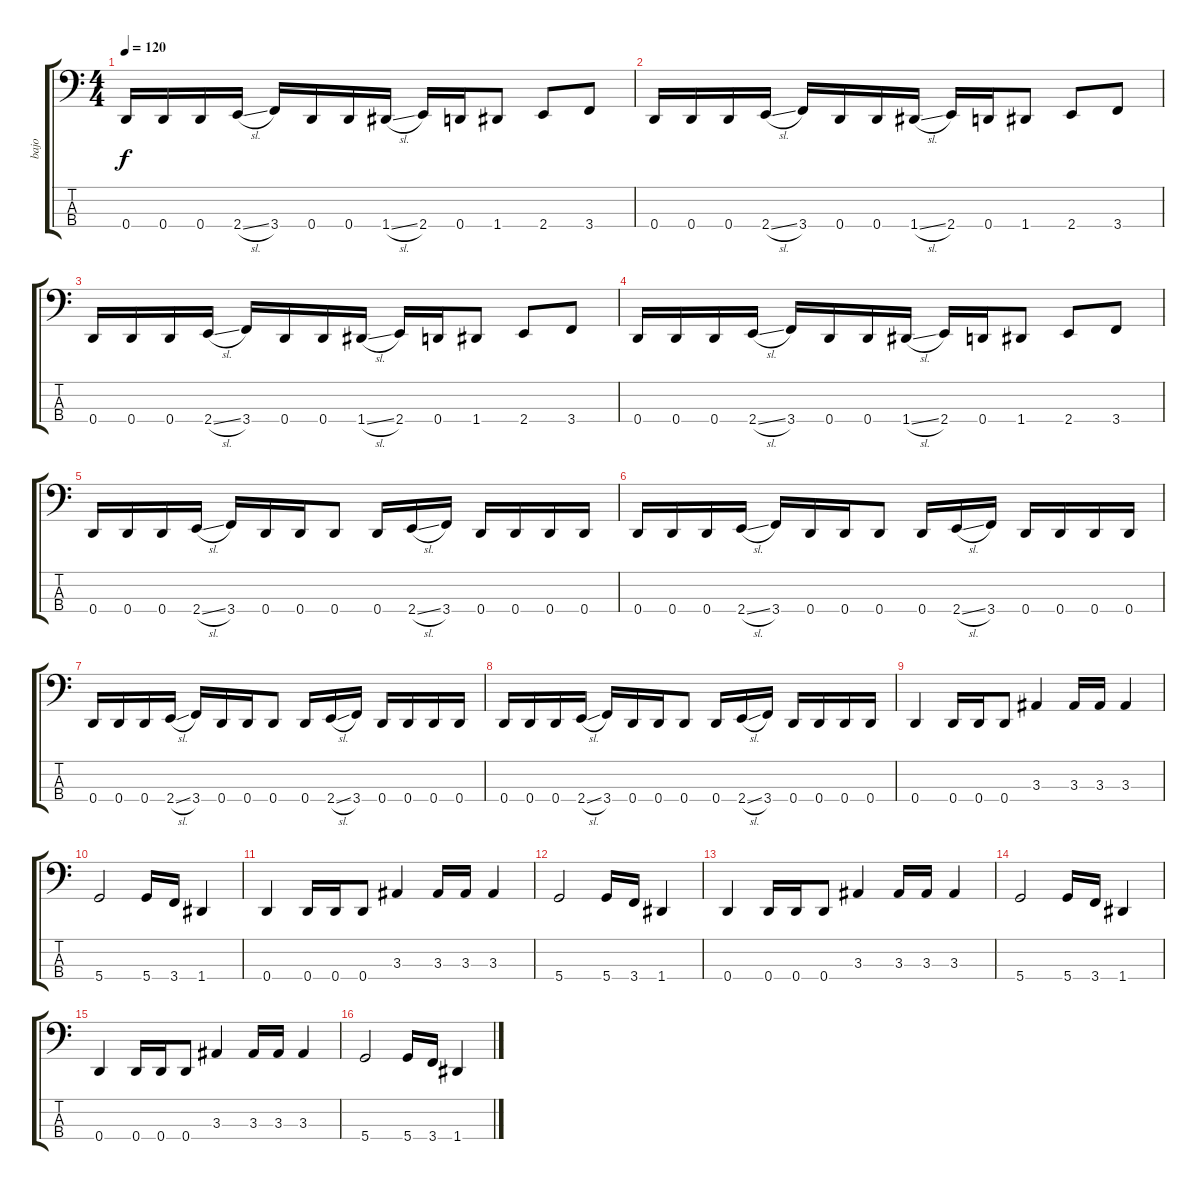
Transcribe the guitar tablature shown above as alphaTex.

\track ("bajo" "bajo") {instrument electricbasspick}
\staff {score tabs}
\tuning (F2 C2 G1 D1) {hide}
\ts (4 4)
\tempo 120
\clef f4
\ks c
0.4.16{dy f} 0.4.16 0.4.16 2.4{sl}.16 3.4.16 0.4.16 0.4.16 1.4{sl}.16 2.4.16 0.4.16 1.4.8 2.4.8 3.4.8 |
0.4.16 0.4.16 0.4.16 2.4{sl}.16 3.4.16 0.4.16 0.4.16 1.4{sl}.16 2.4.16 0.4.16 1.4.8 2.4.8 3.4.8 |
0.4.16 0.4.16 0.4.16 2.4{sl}.16 3.4.16 0.4.16 0.4.16 1.4{sl}.16 2.4.16 0.4.16 1.4.8 2.4.8 3.4.8 |
0.4.16 0.4.16 0.4.16 2.4{sl}.16 3.4.16 0.4.16 0.4.16 1.4{sl}.16 2.4.16 0.4.16 1.4.8 2.4.8 3.4.8 |
0.4.16 0.4.16 0.4.16 2.4{sl}.16 3.4.16 0.4.16 0.4.16 0.4.8 0.4.16 2.4{sl}.16 3.4.16 0.4.16 0.4.16 0.4.16 0.4.16 |
0.4.16 0.4.16 0.4.16 2.4{sl}.16 3.4.16 0.4.16 0.4.16 0.4.8 0.4.16 2.4{sl}.16 3.4.16 0.4.16 0.4.16 0.4.16 0.4.16 |
0.4.16 0.4.16 0.4.16 2.4{sl}.16 3.4.16 0.4.16 0.4.16 0.4.8 0.4.16 2.4{sl}.16 3.4.16 0.4.16 0.4.16 0.4.16 0.4.16 |
0.4.16 0.4.16 0.4.16 2.4{sl}.16 3.4.16 0.4.16 0.4.16 0.4.8 0.4.16 2.4{sl}.16 3.4.16 0.4.16 0.4.16 0.4.16 0.4.16 |
0.4.4 0.4.16 0.4.16 0.4.8 3.3.4 3.3.16 3.3.16 3.3.4 |
5.4.2 5.4.16 3.4.16 1.4.4 |
0.4.4 0.4.16 0.4.16 0.4.8 3.3.4 3.3.16 3.3.16 3.3.4 |
5.4.2 5.4.16 3.4.16 1.4.4 |
0.4.4 0.4.16 0.4.16 0.4.8 3.3.4 3.3.16 3.3.16 3.3.4 |
5.4.2 5.4.16 3.4.16 1.4.4 |
0.4.4 0.4.16 0.4.16 0.4.8 3.3.4 3.3.16 3.3.16 3.3.4 |
5.4.2 5.4.16 3.4.16 1.4.4
